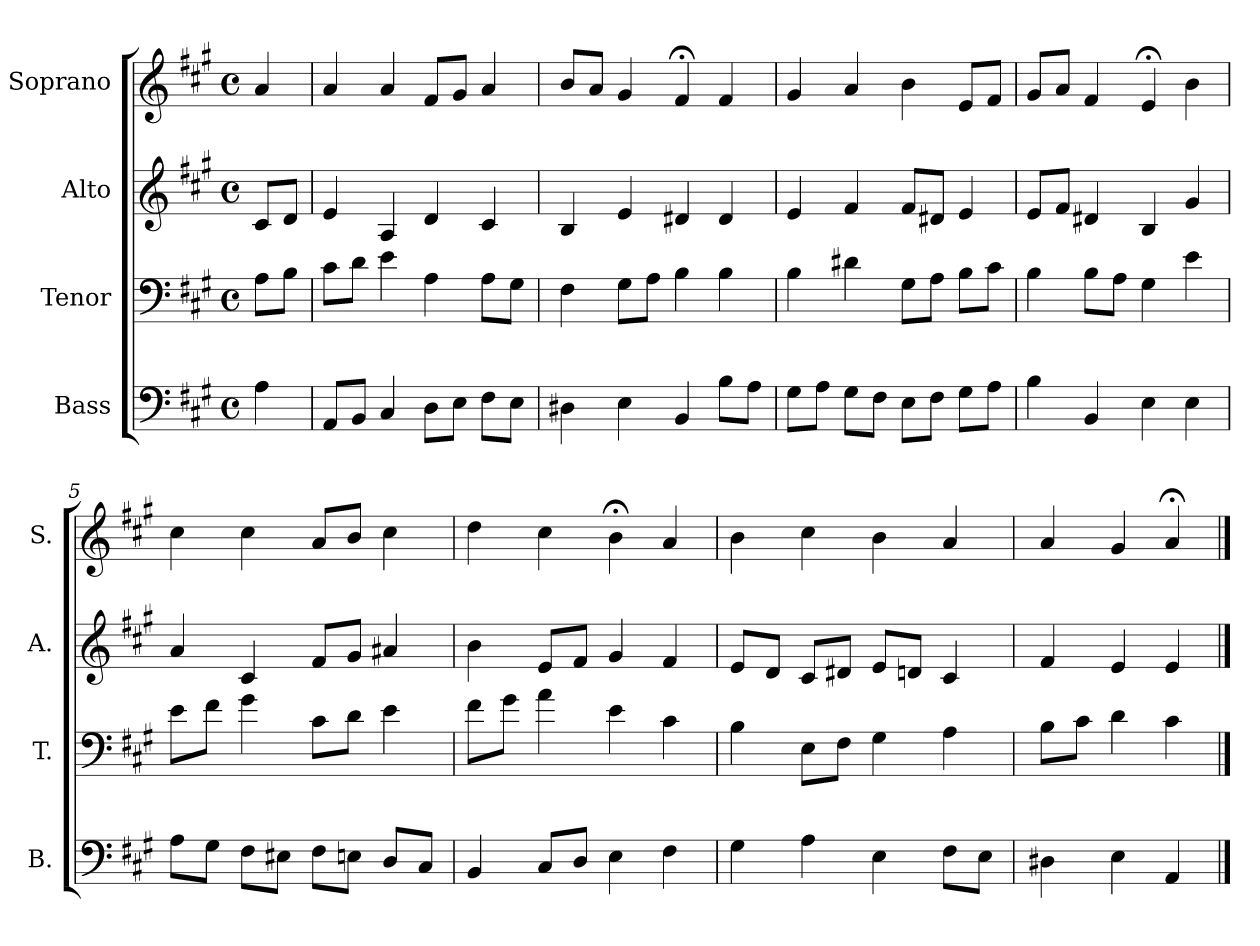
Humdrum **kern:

**kern	**kern	**kern	**kern
*part4	*part3	*part2	*part1
*staff4	*staff3	*staff2	*staff1
*I"Bass	*I"Tenor	*I"Alto	*I"Soprano
*I'B.	*I'T.	*I'A.	*I'S.
*clefF4	*clefF4	*clefG2	*clefG2
*k[f#c#g#]	*k[f#c#g#]	*k[f#c#g#]	*k[f#c#g#]
*A:	*A:	*A:	*A:
*M4/4	*M4/4	*M4/4	*M4/4
*met(c)	*met(c)	*met(c)	*met(c)
=	=	=	=
4A\	8A\L	8c#/L	4a/
.	8B\J	8d/J	.
=1	=1	=1	=1
8AA/L	8c#\L	4e/	4a/
8BB/J	8d\J	.	.
4C#/	4e\	4A/	4a/
8D\L	4A\	4d/	8f#/L
8E\J	.	.	8g#/J
8F#\L	8A\L	4c#/	4a/
8E\J	8G#\J	.	.
=2	=2	=2	=2
4D#X\	4F#\	4B/	8b/L
.	.	.	8a/J
4E\	8G#\L	4e/	4g#/
.	8A\J	.	.
4BB/	4B\	4d#X/	4f#;</
8B\L	4B\	4d#/	4f#/
8A\J	.	.	.
!!LO:LB:g=z
=3	=3	=3	=3
8G#\L	4B\	4e/	4g#/
8A\J	.	.	.
8G#\L	4d#X\	4f#/	4a/
8F#\J	.	.	.
8E\L	8G#\L	8f#/L	4b\
8F#\J	8A\J	8d#X/J	.
8G#\L	8B\L	4e/	8e/L
8A\J	8c#\J	.	8f#/J
=4	=4	=4	=4
4B\	4B\	8e/L	8g#/L
.	.	8f#/J	8a/J
4BB/	8B\L	4d#X/	4f#/
.	8A\J	.	.
4E\	4G#\	4B/	4e;</
4E\	4e\	4g#/	4b\
=5	=5	=5	=5
8A\L	8e\L	4a/	4cc#\
8G#\J	8f#\J	.	.
8F#\L	4g#\	4c#/	4cc#\
8E#X\J	.	.	.
8F#\L	8c#\L	8f#/L	8a/L
8En\J	8d\J	8g#/J	8b/J
8D/L	4e\	4a#X/	4cc#\
8C#/J	.	.	.
!!LO:LB:g=z
=6	=6	=6	=6
4BB/	8f#\L	4b\	4dd\
.	8g#\J	.	.
8C#/L	4a\	8e/L	4cc#\
8D/J	.	8f#/J	.
4E\	4e\	4g#/	4b;<\
4F#\	4c#\	4f#/	4a/
=7	=7	=7	=7
4G#\	4B\	8e/L	4b\
.	.	8d/J	.
4A\	8E\L	8c#/L	4cc#\
.	8F#\J	8d#X/J	.
4E\	4G#\	8e/L	4b\
.	.	8dn/J	.
8F#\L	4A\	4c#/	4a/
8E\J	.	.	.
=8	=8	=8	=8
4D#X\	8B\L	4f#/	4a/
.	8c#\J	.	.
4E\	4d\	4e/	4g#/
4AA/	4c#\	4e/	4a;</
==	==	==	==
*-	*-	*-	*-
